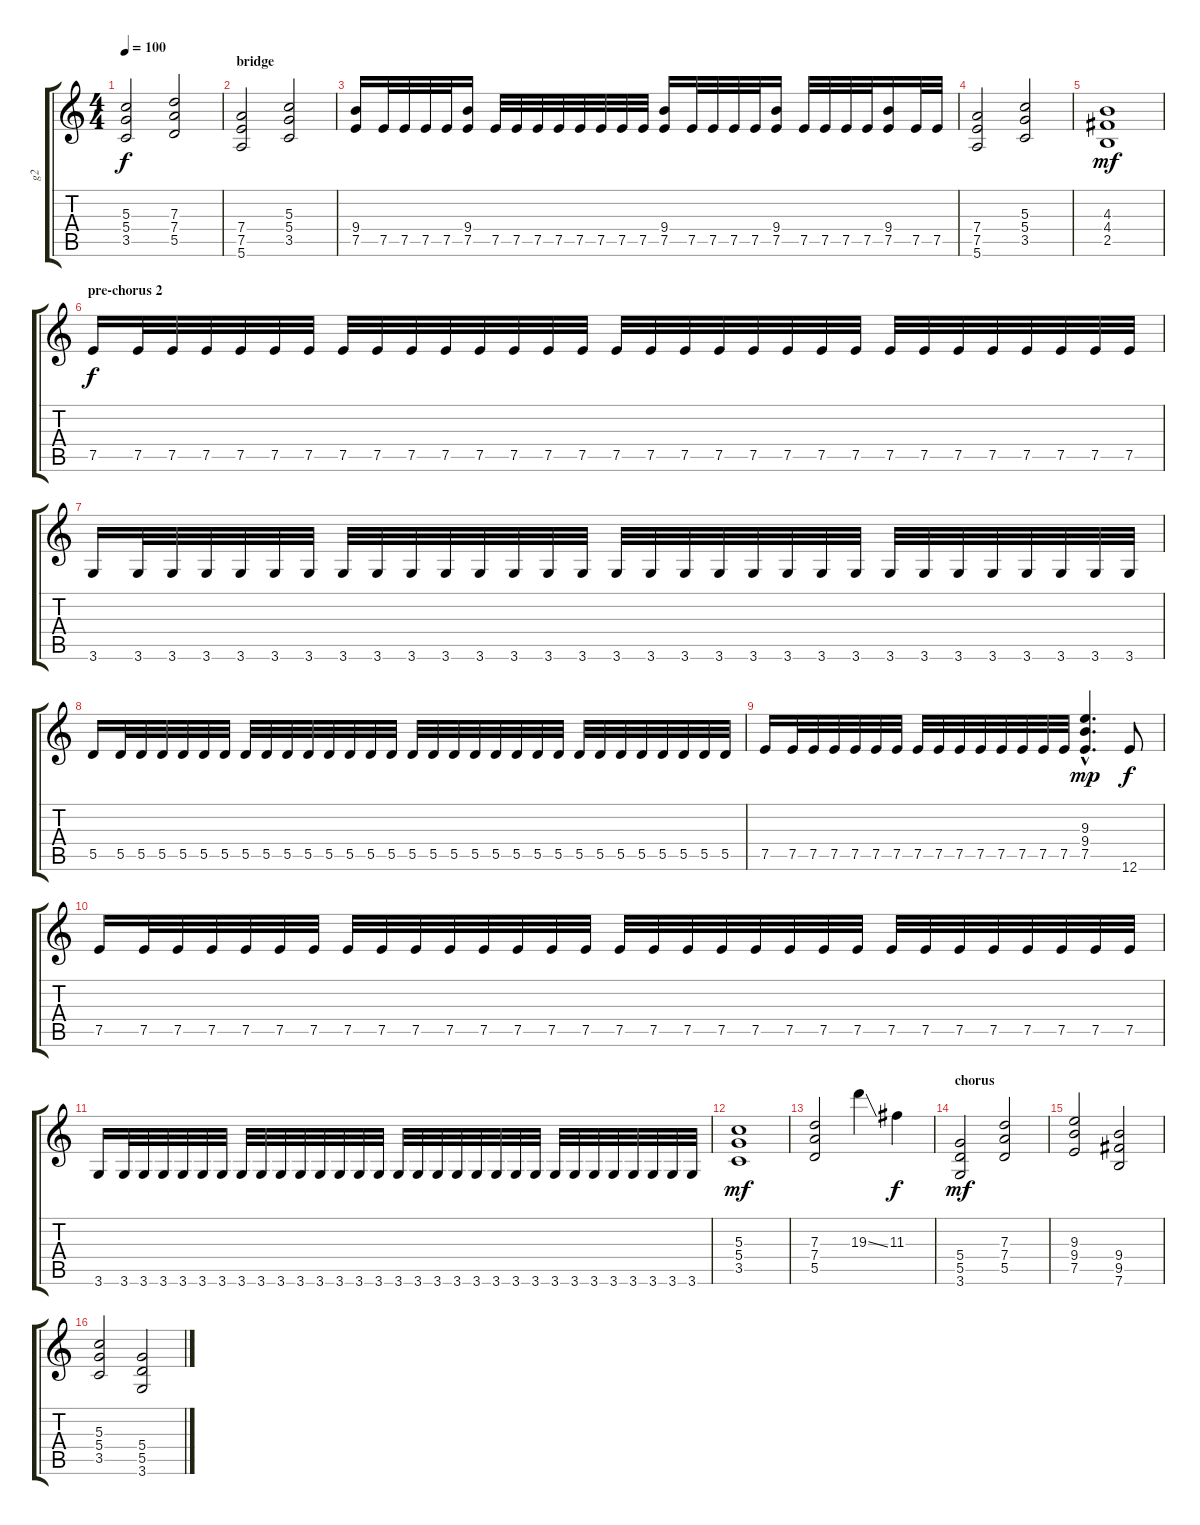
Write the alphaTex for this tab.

\track ("g2" "g2") {instrument overdrivenguitar}
\staff {score tabs}
\tuning (E4 B3 G3 D3 A2 E2) {hide}
\ts (4 4)
\tempo 100
\clef g2
\ks c
(5.3 5.4 3.5).2{dy f} (7.3 7.4 5.5).2 |
\section ("" "bridge")
(7.4 7.5 5.6).2 (5.3 5.4 3.5).2 |
(9.4 7.5).16 7.5.32 7.5.32 7.5.32 7.5.32 (9.4 7.5).16 7.5.32 7.5.32 7.5.32 7.5.32 7.5.32 7.5.32 7.5.32 7.5.32 (9.4 7.5).16 7.5.32 7.5.32 7.5.32 7.5.32 (9.4 7.5).16 7.5.32 7.5.32 7.5.32 7.5.32 (9.4 7.5).16 7.5.32 7.5.32 |
(7.4 7.5 5.6).2 (5.3 5.4 3.5).2 |
(4.3 4.4 2.5).1{dy mf} |
\section ("" "pre-chorus 2")
7.5.16{dy f} 7.5.32 7.5.32 7.5.32 7.5.32 7.5.32 7.5.32 7.5.32 7.5.32 7.5.32 7.5.32 7.5.32 7.5.32 7.5.32 7.5.32 7.5.32 7.5.32 7.5.32 7.5.32 7.5.32 7.5.32 7.5.32 7.5.32 7.5.32 7.5.32 7.5.32 7.5.32 7.5.32 7.5.32 7.5.32 7.5.32 |
3.6.16 3.6.32 3.6.32 3.6.32 3.6.32 3.6.32 3.6.32 3.6.32 3.6.32 3.6.32 3.6.32 3.6.32 3.6.32 3.6.32 3.6.32 3.6.32 3.6.32 3.6.32 3.6.32 3.6.32 3.6.32 3.6.32 3.6.32 3.6.32 3.6.32 3.6.32 3.6.32 3.6.32 3.6.32 3.6.32 3.6.32 |
5.5.16 5.5.32 5.5.32 5.5.32 5.5.32 5.5.32 5.5.32 5.5.32 5.5.32 5.5.32 5.5.32 5.5.32 5.5.32 5.5.32 5.5.32 5.5.32 5.5.32 5.5.32 5.5.32 5.5.32 5.5.32 5.5.32 5.5.32 5.5.32 5.5.32 5.5.32 5.5.32 5.5.32 5.5.32 5.5.32 5.5.32 |
7.5.16 7.5.32 7.5.32 7.5.32 7.5.32 7.5.32 7.5.32 7.5.32 7.5.32 7.5.32 7.5.32 7.5.32 7.5.32 7.5.32 7.5.32 (9.3{hac} 9.4{hac} 7.5{hac}).4{d dy mp} 12.6.8{dy f} |
7.5.16 7.5.32 7.5.32 7.5.32 7.5.32 7.5.32 7.5.32 7.5.32 7.5.32 7.5.32 7.5.32 7.5.32 7.5.32 7.5.32 7.5.32 7.5.32 7.5.32 7.5.32 7.5.32 7.5.32 7.5.32 7.5.32 7.5.32 7.5.32 7.5.32 7.5.32 7.5.32 7.5.32 7.5.32 7.5.32 7.5.32 |
3.6.16 3.6.32 3.6.32 3.6.32 3.6.32 3.6.32 3.6.32 3.6.32 3.6.32 3.6.32 3.6.32 3.6.32 3.6.32 3.6.32 3.6.32 3.6.32 3.6.32 3.6.32 3.6.32 3.6.32 3.6.32 3.6.32 3.6.32 3.6.32 3.6.32 3.6.32 3.6.32 3.6.32 3.6.32 3.6.32 3.6.32 |
(5.3 5.4 3.5).1{dy mf} |
(7.3 7.4 5.5).2 19.3{ss}.4 11.3.4{dy f} |
\section ("" "chorus")
(5.4 5.5 3.6).2{dy mf} (7.3 7.4 5.5).2 |
(9.3 9.4 7.5).2 (9.4 9.5 7.6).2 |
(5.3 5.4 3.5).2 (5.4 5.5 3.6).2
